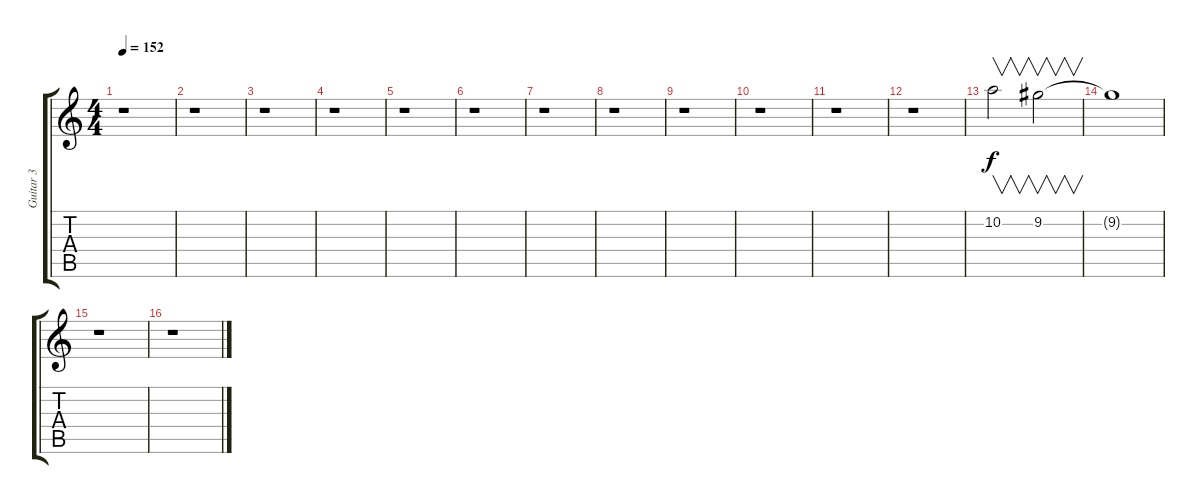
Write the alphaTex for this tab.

\track ("Guitar 3" "Guitar 3") {instrument overdrivenguitar}
\staff {score tabs}
\tuning (E4 B3 G3 D3 A2 E2) {hide}
\ts (4 4)
\tempo 152
\clef g2
\ks c
r.1{dy mp} |
r.1 |
r.1 |
r.1 |
r.1 |
r.1 |
r.1 |
r.1 |
r.1 |
r.1 |
r.1 |
r.1 |
10.2.2{v dy f volume 16} 9.2.2{v} |
9.2{t}.1{volume 0} |
r.1 |
r.1
